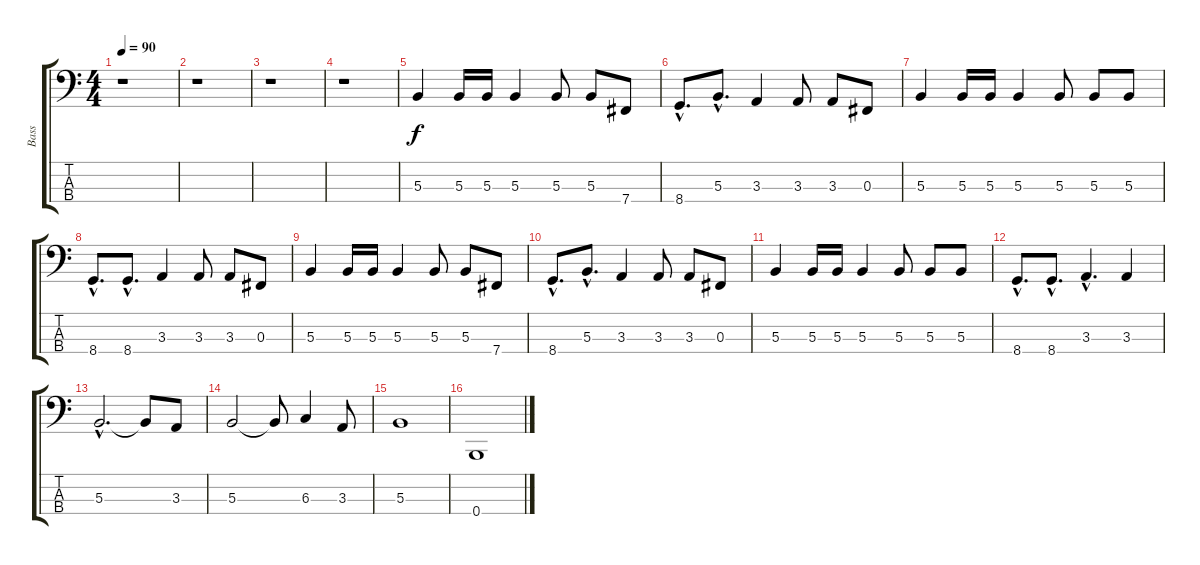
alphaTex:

\track ("Bass" "Bass") {instrument electricbassfinger}
\staff {score tabs}
\tuning (E2 B1 Gb1 B0) {hide}
\ts (4 4)
\tempo 90
\clef f4
\ks c
r.1{dy f instrument electricbassfinger} |
r.1 |
r.1 |
r.1 |
5.3.4 5.3.16 5.3.16 5.3.4 5.3.8 5.3.8 7.4.8 |
8.4{hac}.8{d} 5.3{hac}.8{d} 3.3.4 3.3.8 3.3.8 0.3.8 |
5.3.4 5.3.16 5.3.16 5.3.4 5.3.8 5.3.8 5.3.8 |
8.4{hac}.8{d} 8.4{hac}.8{d} 3.3.4 3.3.8 3.3.8 0.3.8 |
5.3.4 5.3.16 5.3.16 5.3.4 5.3.8 5.3.8 7.4.8 |
8.4{hac}.8{d} 5.3{hac}.8{d} 3.3.4 3.3.8 3.3.8 0.3.8 |
5.3.4 5.3.16 5.3.16 5.3.4 5.3.8 5.3.8 5.3.8 |
8.4{hac}.8{d} 8.4{hac}.8{d} 3.3{hac}.4{d} 3.3.4 |
5.3{hac}.2{d} 5.3{t}.8 3.3.8 |
5.3.2 5.3{t}.8 6.3.4 3.3.8 |
5.3.1 |
0.4.1
